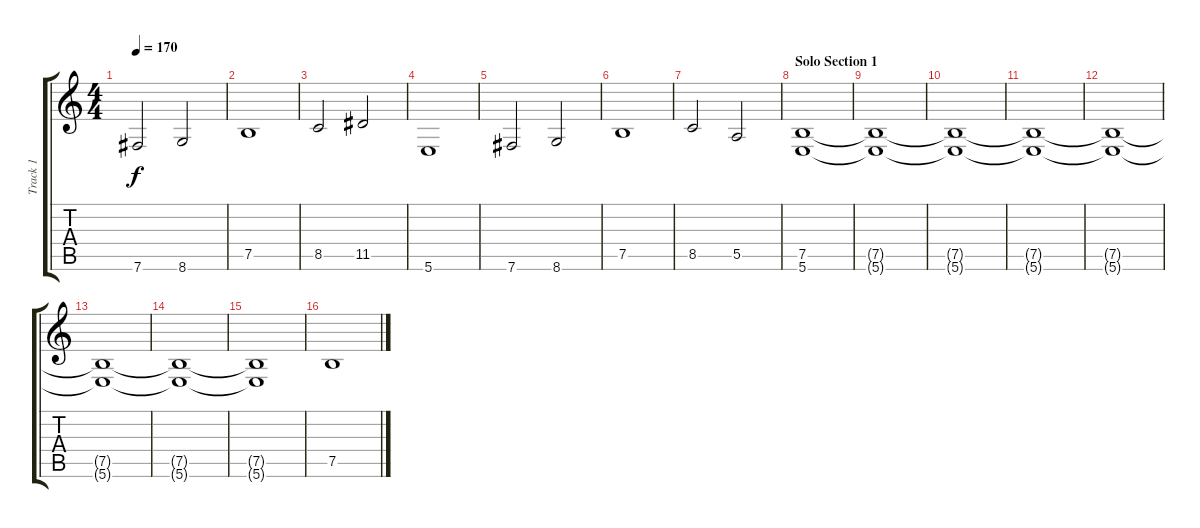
\track ("Track 1" "Track 1") {instrument distortionguitar}
\staff {score tabs}
\tuning (B3 Gb3 D3 A2 E2 B1) {hide}
\ts (4 4)
\tempo 170
\clef g2
\ks c
7.6.2{dy f} 8.6.2 |
7.5.1 |
8.5.2 11.5.2 |
5.6.1 |
7.6.2 8.6.2 |
7.5.1 |
8.5.2 5.5.2 |
\section ("" "Solo Section 1")
(7.5 5.6).1 |
(7.5{t} 5.6{t}).1 |
(7.5{t} 5.6{t}).1 |
(7.5{t} 5.6{t}).1 |
(7.5{t} 5.6{t}).1 |
(7.5{t} 5.6{t}).1 |
(7.5{t} 5.6{t}).1 |
(7.5{t} 5.6{t}).1 |
7.5.1
